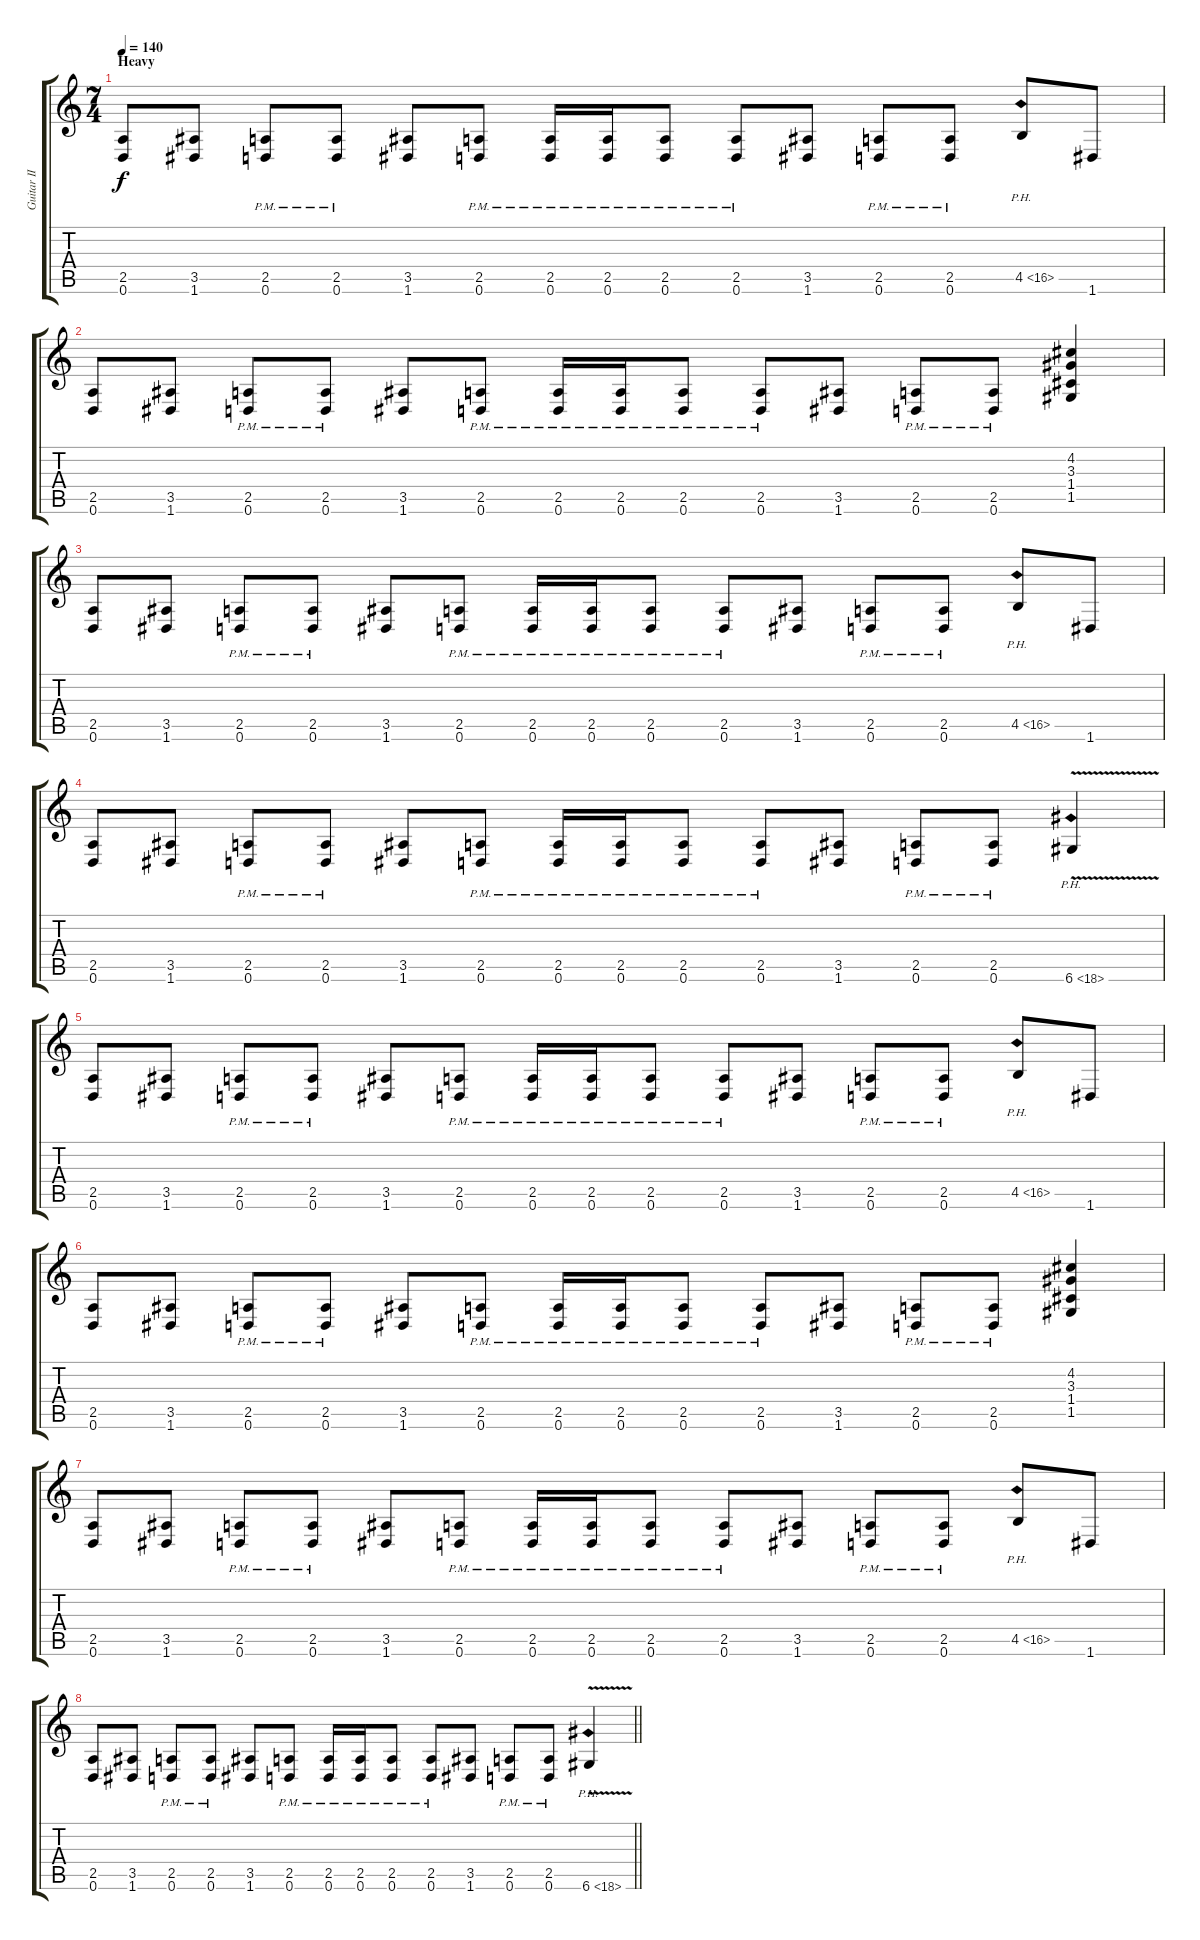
\track ("Guitar II" "Guitar II") {instrument distortionguitar}
\staff {score tabs}
\tuning (D4 A3 F3 C3 G2 D2) {hide}
\ts (7 4)
\section ("" "Heavy")
\tempo 140
\clef g2
\ks c
(2.5 0.6).8{dy f} (3.5 1.6).8 (2.5{pm} 0.6{pm}).8 (2.5{pm} 0.6{pm}).8 (3.5 1.6).8 (2.5{pm} 0.6{pm}).8 (2.5{pm} 0.6{pm}).16 (2.5{pm} 0.6{pm}).16 (2.5{pm} 0.6{pm}).8 (2.5{pm} 0.6{pm}).8 (3.5 1.6).8 (2.5{pm} 0.6{pm}).8 (2.5{pm} 0.6{pm}).8 4.5{ph 12}.8 1.6.8 |
(2.5 0.6).8 (3.5 1.6).8 (2.5{pm} 0.6{pm}).8 (2.5{pm} 0.6{pm}).8 (3.5 1.6).8 (2.5{pm} 0.6{pm}).8 (2.5{pm} 0.6{pm}).16 (2.5{pm} 0.6{pm}).16 (2.5{pm} 0.6{pm}).8 (2.5{pm} 0.6{pm}).8 (3.5 1.6).8 (2.5{pm} 0.6{pm}).8 (2.5{pm} 0.6{pm}).8 (4.2 3.3 1.4 1.5).4 |
(2.5 0.6).8 (3.5 1.6).8 (2.5{pm} 0.6{pm}).8 (2.5{pm} 0.6{pm}).8 (3.5 1.6).8 (2.5{pm} 0.6{pm}).8 (2.5{pm} 0.6{pm}).16 (2.5{pm} 0.6{pm}).16 (2.5{pm} 0.6{pm}).8 (2.5{pm} 0.6{pm}).8 (3.5 1.6).8 (2.5{pm} 0.6{pm}).8 (2.5{pm} 0.6{pm}).8 4.5{ph 12}.8 1.6.8 |
(2.5 0.6).8 (3.5 1.6).8 (2.5{pm} 0.6{pm}).8 (2.5{pm} 0.6{pm}).8 (3.5 1.6).8 (2.5{pm} 0.6{pm}).8 (2.5{pm} 0.6{pm}).16 (2.5{pm} 0.6{pm}).16 (2.5{pm} 0.6{pm}).8 (2.5{pm} 0.6{pm}).8 (3.5 1.6).8 (2.5{pm} 0.6{pm}).8 (2.5{pm} 0.6{pm}).8 6.6{ph 12 v}.4 |
(2.5 0.6).8 (3.5 1.6).8 (2.5{pm} 0.6{pm}).8 (2.5{pm} 0.6{pm}).8 (3.5 1.6).8 (2.5{pm} 0.6{pm}).8 (2.5{pm} 0.6{pm}).16 (2.5{pm} 0.6{pm}).16 (2.5{pm} 0.6{pm}).8 (2.5{pm} 0.6{pm}).8 (3.5 1.6).8 (2.5{pm} 0.6{pm}).8 (2.5{pm} 0.6{pm}).8 4.5{ph 12}.8 1.6.8 |
(2.5 0.6).8 (3.5 1.6).8 (2.5{pm} 0.6{pm}).8 (2.5{pm} 0.6{pm}).8 (3.5 1.6).8 (2.5{pm} 0.6{pm}).8 (2.5{pm} 0.6{pm}).16 (2.5{pm} 0.6{pm}).16 (2.5{pm} 0.6{pm}).8 (2.5{pm} 0.6{pm}).8 (3.5 1.6).8 (2.5{pm} 0.6{pm}).8 (2.5{pm} 0.6{pm}).8 (4.2 3.3 1.4 1.5).4 |
(2.5 0.6).8 (3.5 1.6).8 (2.5{pm} 0.6{pm}).8 (2.5{pm} 0.6{pm}).8 (3.5 1.6).8 (2.5{pm} 0.6{pm}).8 (2.5{pm} 0.6{pm}).16 (2.5{pm} 0.6{pm}).16 (2.5{pm} 0.6{pm}).8 (2.5{pm} 0.6{pm}).8 (3.5 1.6).8 (2.5{pm} 0.6{pm}).8 (2.5{pm} 0.6{pm}).8 4.5{ph 12}.8 1.6.8 |
\barLineRight lightlight
(2.5 0.6).8 (3.5 1.6).8 (2.5{pm} 0.6{pm}).8 (2.5{pm} 0.6{pm}).8 (3.5 1.6).8 (2.5{pm} 0.6{pm}).8 (2.5{pm} 0.6{pm}).16 (2.5{pm} 0.6{pm}).16 (2.5{pm} 0.6{pm}).8 (2.5{pm} 0.6{pm}).8 (3.5 1.6).8 (2.5{pm} 0.6{pm}).8 (2.5{pm} 0.6{pm}).8 6.6{ph 12 v}.4
